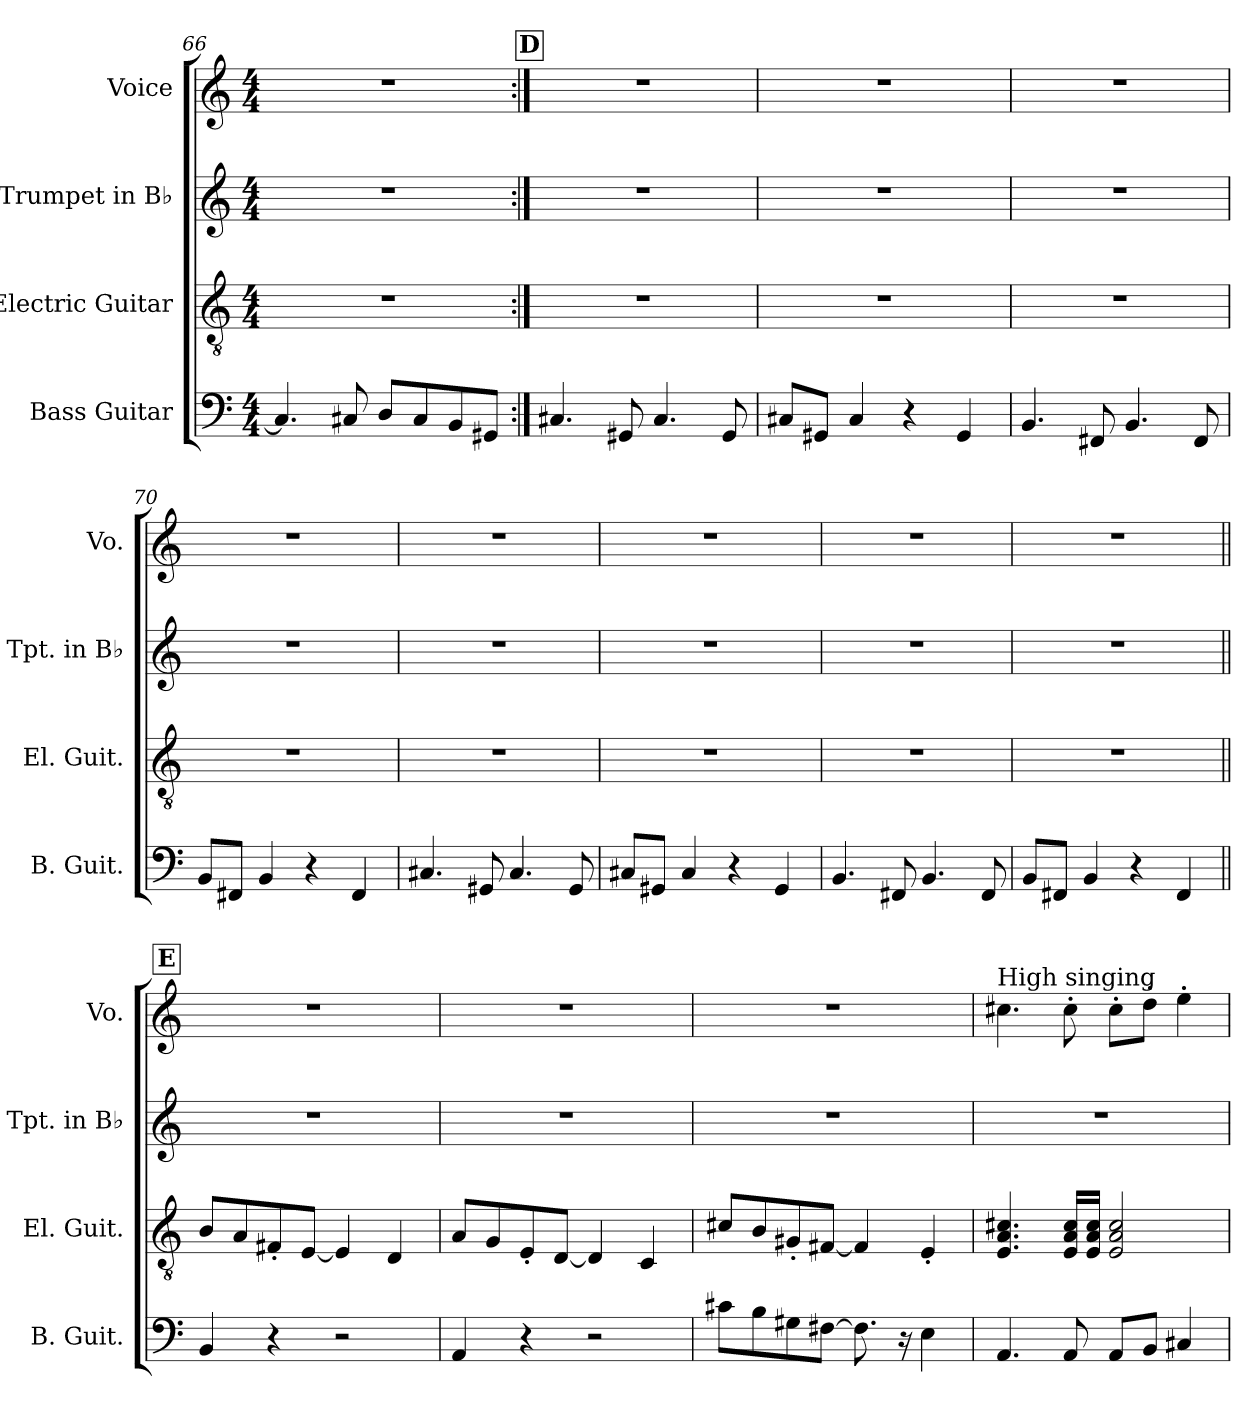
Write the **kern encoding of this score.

**kern	**kern	**kern	**kern
*part4	*part3	*part2	*part1
*staff4	*staff3	*staff2	*staff1
*I"Bass Guitar	*I"Electric Guitar	*I"Trumpet in B♭	*I"Voice
*I'B. Guit.	*I'El. Guit.	*I'Tpt. in B♭	*I'Vo.
!!LO:LB:g=z
*clefF4	*clefGv2	*clefG2	*clefG2
*ITrd7c12	*	*ITrd1c2	*
*k[]	*k[]	*k[b-e-]	*k[]
*M4/4	*M4/4	*M4/4	*M4/4
=66	=66	=66	=66
4.CC#/]	1r	1r	1r
8CC#X/	.	.	.
8DD/L	.	.	.
8CC#/	.	.	.
8BBB/	.	.	.
8GGG#X/J	.	.	.
!!LO:REH:place=s1:a:B:fs=14:t=D
=67:|!	=67:|!	=67:|!	=67:|!
4.CC#X/	1r	1r	1r
8GGG#X/	.	.	.
4.CC#/	.	.	.
8GGG#/	.	.	.
=68	=68	=68	=68
8CC#X/L	1r	1r	1r
8GGG#X/J	.	.	.
4CC#/	.	.	.
4r	.	.	.
4GGG#/	.	.	.
=69	=69	=69	=69
4.BBB/	1r	1r	1r
8FFF#X/	.	.	.
4.BBB/	.	.	.
8FFF#/	.	.	.
=70	=70	=70	=70
8BBB/L	1r	1r	1r
8FFF#X/J	.	.	.
4BBB/	.	.	.
4r	.	.	.
4FFF#/	.	.	.
!!LO:PB:g=z
=71	=71	=71	=71
4.CC#X/	1r	1r	1r
8GGG#X/	.	.	.
4.CC#/	.	.	.
8GGG#/	.	.	.
=72	=72	=72	=72
8CC#X/L	1r	1r	1r
8GGG#X/J	.	.	.
4CC#/	.	.	.
4r	.	.	.
4GGG#/	.	.	.
=73	=73	=73	=73
4.BBB/	1r	1r	1r
8FFF#X/	.	.	.
4.BBB/	.	.	.
8FFF#/	.	.	.
=74	=74	=74	=74
8BBB/L	1r	1r	1r
8FFF#X/J	.	.	.
4BBB/	.	.	.
4r	.	.	.
4FFF#/	.	.	.
!!LO:REH:place=s1:a:B:fs=14:t=E
=75||	=75||	=75||	=75||
4BBB/	8B/L	1r	1r
.	8A/	.	.
4r	8F#X'/	.	.
.	[8E/J	.	.
2r	4E/]	.	.
.	4D/	.	.
!!LO:LB:g=z
=76	=76	=76	=76
4AAA/	8A/L	1r	1r
.	8G/	.	.
4r	8E'/	.	.
.	[8D/J	.	.
2r	4D/]	.	.
.	4C/	.	.
=77	=77	=77	=77
8C#X\L	8c#X/L	1r	1r
8BB\	8B/	.	.
8GG#X\	8G#X'/	.	.
[8FF#X\J	[8F#X/J	.	.
8.FF#\]	4F#/]	.	.
16r	.	.	.
4EE\	4E'/	.	.
=78	=78	=78	=78
!	!	!	!LO:TX:t=High singing
4.AAA/	4.E/ 4.A/ 4.c#X/	1r	4.cc#X\
8AAA/	16E/ 16A/ 16c#/LL	.	8cc#'\
.	16E/ 16A/ 16c#/JJ	.	.
8AAA/L	2E/ 2A/ 2c#/	.	8cc#'\L
8BBB/J	.	.	8dd'\J
4CC#X/	.	.	4ee'\
=	=	=	=
*-	*-	*-	*-
